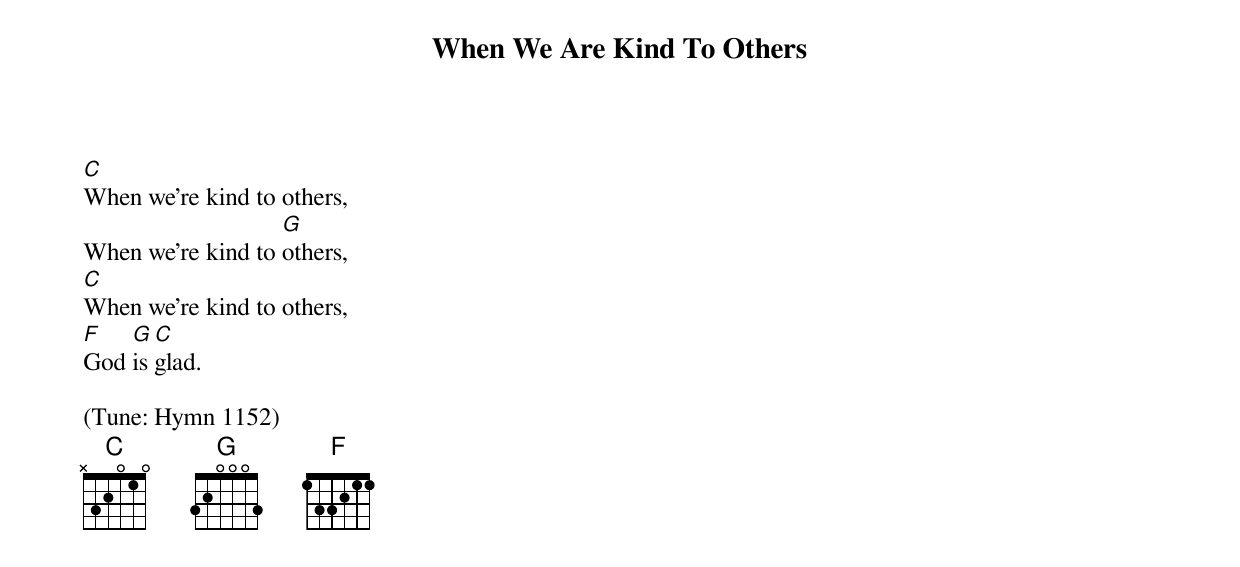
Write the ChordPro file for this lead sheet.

{title: When We Are Kind To Others}


[C]When we're kind to others,
When we're kind to [G]others,
[C]When we're kind to others,
[F]God [G]is [C]glad.

(Tune: Hymn 1152)
